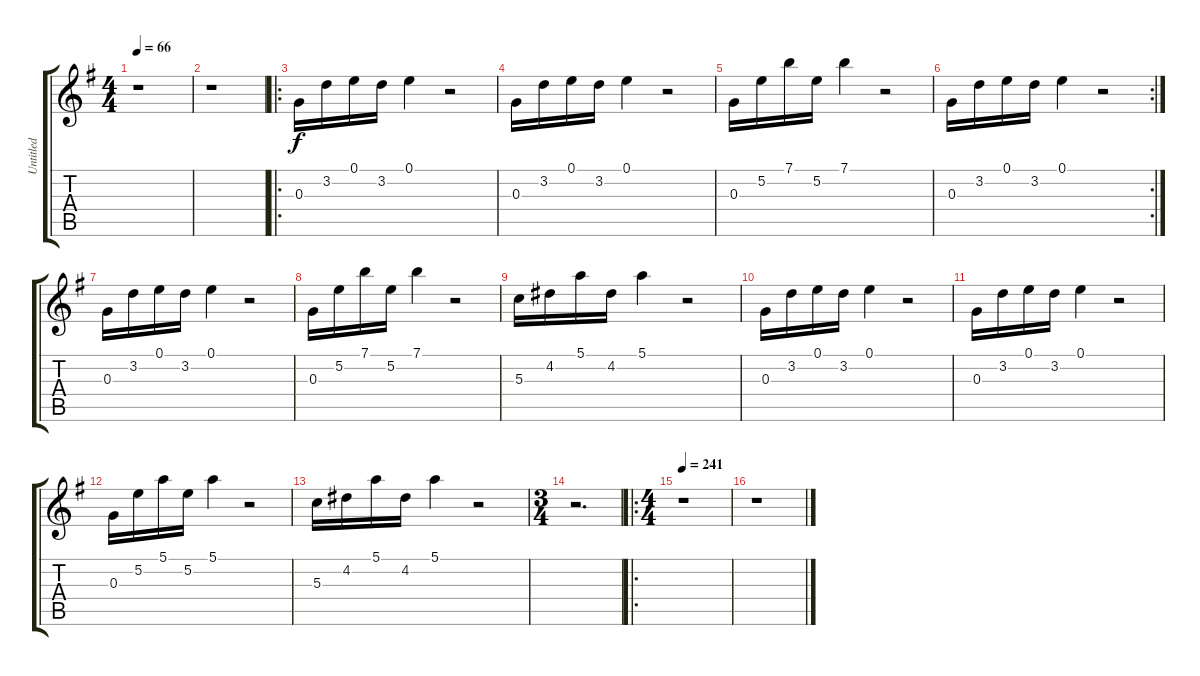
\track ("Untitled" "Untitled") {instrument acousticguitarnylon}
\staff {score tabs}
\tuning (E4 B3 G3 D3 A2 E2) {hide}
\ts (4 4)
\tempo 66
\clef g2
\ks g
r.1{dy f instrument acousticguitarnylon} |
r.1 |
\ro
0.3.16 3.2.16 0.1.16 3.2.16 0.1.4 r.2 |
0.3.16 3.2.16 0.1.16 3.2.16 0.1.4 r.2 |
0.3.16 5.2.16 7.1.16 5.2.16 7.1.4 r.2 |
\rc 2
0.3.16 3.2.16 0.1.16 3.2.16 0.1.4 r.2 |
0.3.16 3.2.16 0.1.16 3.2.16 0.1.4 r.2 |
0.3.16 5.2.16 7.1.16 5.2.16 7.1.4 r.2 |
5.3.16 4.2.16 5.1.16 4.2.16 5.1.4 r.2 |
0.3.16 3.2.16 0.1.16 3.2.16 0.1.4 r.2 |
0.3.16 3.2.16 0.1.16 3.2.16 0.1.4 r.2 |
0.3.16 5.2.16 5.1.16 5.2.16 5.1.4 r.2 |
5.3.16 4.2.16 5.1.16 4.2.16 5.1.4 r.2 |
\ts (3 4)
r.2{d} |
\ro
\ts (4 4)
\tempo 241
r.1 |
r.1
